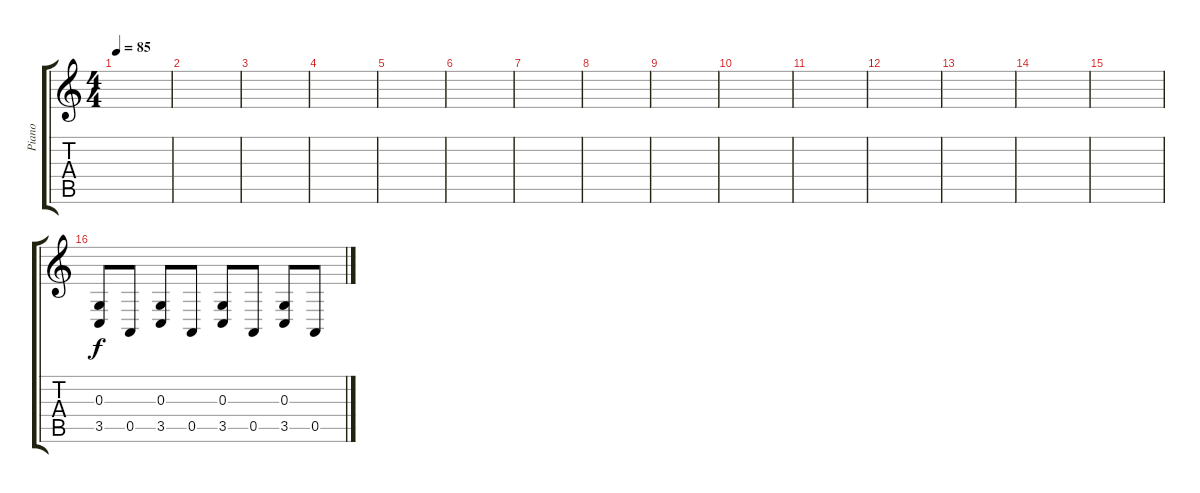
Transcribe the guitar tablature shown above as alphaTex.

\track ("Piano" "Piano") {instrument electricpiano1}
\staff {score tabs}
\tuning (E4 B3 G3 D3 A2 E2) {hide}
\ts (4 4)
\tempo 85
\clef g2
\ks c
|
|
|
|
|
|
|
|
|
|
|
|
|
|
|
(0.3 3.5).8{instrument brightacousticpiano} 0.5.8 (0.3 3.5).8 0.5.8 (0.3 3.5).8 0.5.8 (0.3 3.5).8 0.5.8
